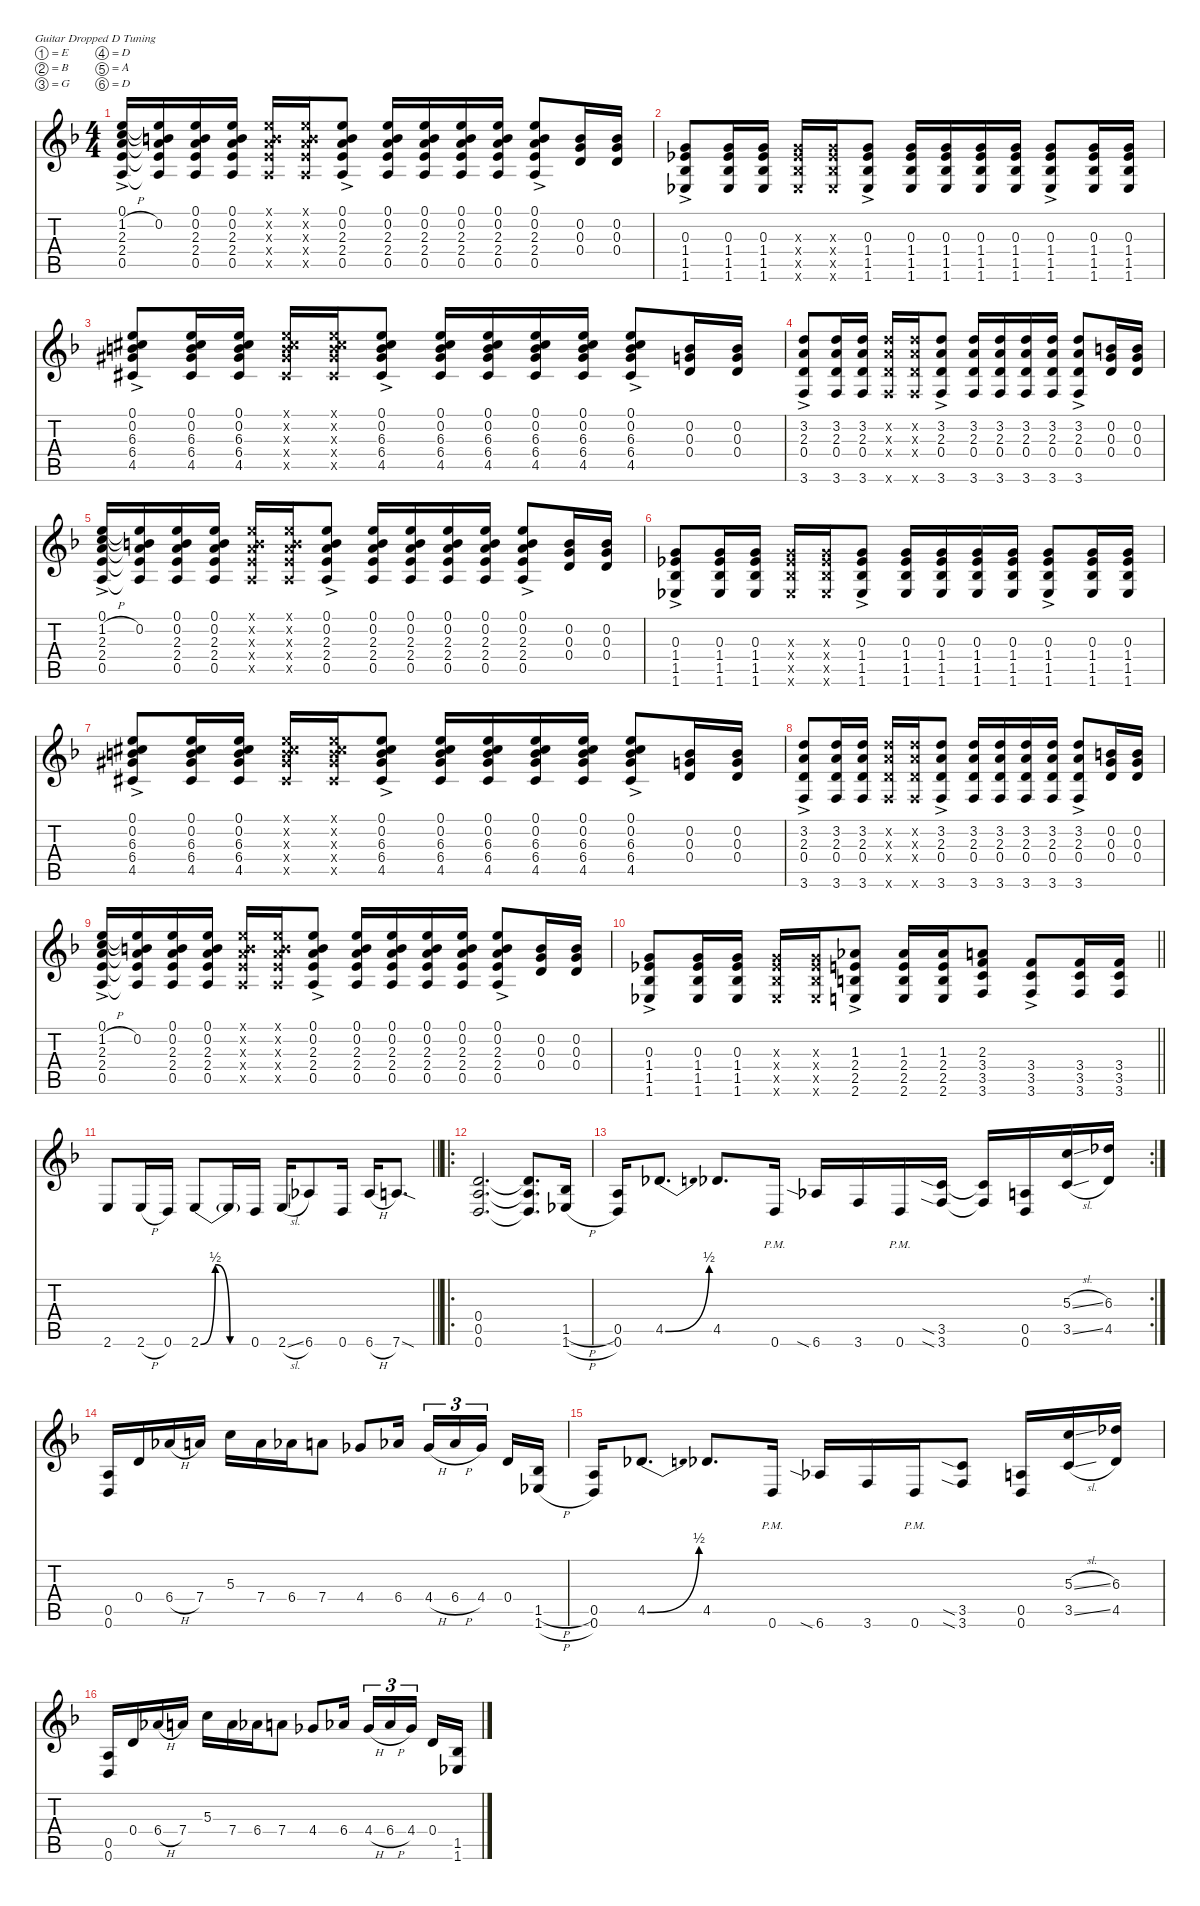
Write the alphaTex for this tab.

\defaultSystemsLayout 4
\hideDynamics
\bracketExtendMode nobrackets
\singleTrackTrackNamePolicy hidden
\multiTrackTrackNamePolicy hidden
\otherSystemsTrackNameOrientation horizontal
\track ("Guitar 1" "Guitar 1") {defaultSystemsLayout 4 instrument distortionguitar}
\staff {score tabs}
\tuning (E4 B3 G3 D3 A2 D2)
\ts (4 4)
\tempo (89 hide)
\clef g2
\ks dminor
(0.1{ac acc forcenatural} 1.2{h ac acc forcenatural} 2.3{ac acc forcenatural} 2.4{ac acc forcenatural} 0.5{ac acc forcenatural}).16{dy ff beam Up} (0.1{t acc forcenatural} 0.2{acc forcenatural} 2.3{t acc forcenatural} 2.4{t acc forcenatural} 0.5{t acc forcenatural}).16{beam Up} (0.1{acc forcenatural} 0.2{acc forcenatural} 2.3{acc forcenatural} 2.4{acc forcenatural} 0.5{acc forcenatural}).16{beam Up} (0.1{acc forcenatural} 0.2{acc forcenatural} 2.3{acc forcenatural} 2.4{acc forcenatural} 0.5{acc forcenatural}).16{beam Up} (0.1{x acc forcenatural} 0.2{x acc forcenatural} 2.3{x acc forcenatural} 2.4{x acc forcenatural} 0.5{x acc forcenatural}).16{beam Up} (0.1{x acc forcenatural} 0.2{x acc forcenatural} 2.3{x acc forcenatural} 2.4{x acc forcenatural} 0.5{x acc forcenatural}).16{beam Up} (0.1{ac acc forcenatural} 0.2{ac acc forcenatural} 2.3{ac acc forcenatural} 2.4{ac acc forcenatural} 0.5{ac acc forcenatural}).8{beam Up} (0.1{acc forcenatural} 0.2{acc forcenatural} 2.3{acc forcenatural} 2.4{acc forcenatural} 0.5{acc forcenatural}).16{beam Up} (0.1{acc forcenatural} 0.2{acc forcenatural} 2.3{acc forcenatural} 2.4{acc forcenatural} 0.5{acc forcenatural}).16{beam Up} (0.1{acc forcenatural} 0.2{acc forcenatural} 2.3{acc forcenatural} 2.4{acc forcenatural} 0.5{acc forcenatural}).16{beam Up} (0.1{acc forcenatural} 0.2{acc forcenatural} 2.3{acc forcenatural} 2.4{acc forcenatural} 0.5{acc forcenatural}).16{beam Up} (0.1{ac acc forcenatural} 0.2{ac acc forcenatural} 2.3{ac acc forcenatural} 2.4{ac acc forcenatural} 0.5{ac acc forcenatural}).8{beam Up} (0.2{acc forcenatural} 0.3{acc forcenatural} 0.4{acc forcenatural}).16{beam Up} (0.2{acc forcenatural} 0.3{acc forcenatural} 0.4{acc forcenatural}).16{beam Up} |
\tempo (88 hide)
(0.3{ac acc forcenatural} 1.4{ac acc b} 1.5{ac acc b} 1.6{ac acc b}).8{beam Up} (0.3{acc forcenatural} 1.4{acc b} 1.5{acc b} 1.6{acc b}).16{beam Up} (0.3{acc forcenatural} 1.4{acc b} 1.5{acc b} 1.6{acc b}).16{beam Up} (0.3{x acc forcenatural} 1.4{x acc b} 1.5{x acc b} 1.6{x acc b}).16{beam Up} (0.3{x acc forcenatural} 1.4{x acc b} 1.5{x acc b} 1.6{x acc b}).16{beam Up} (0.3{ac acc forcenatural} 1.4{ac acc b} 1.5{ac acc b} 1.6{ac acc b}).8{beam Up} (0.3{acc forcenatural} 1.4{acc b} 1.5{acc b} 1.6{acc b}).16{beam Up} (0.3{acc forcenatural} 1.4{acc b} 1.5{acc b} 1.6{acc b}).16{beam Up} (0.3{acc forcenatural} 1.4{acc b} 1.5{acc b} 1.6{acc b}).16{beam Up} (0.3{acc forcenatural} 1.4{acc b} 1.5{acc b} 1.6{acc b}).16{beam Up} (0.3{ac acc forcenatural} 1.4{ac acc b} 1.5{ac acc b} 1.6{ac acc b}).8{beam Up} (0.3{acc forcenatural} 1.4{acc b} 1.5{acc b} 1.6{acc b}).16{beam Up} (0.3{acc forcenatural} 1.4{acc b} 1.5{acc b} 1.6{acc b}).16{beam Up} |
\tempo (89 hide)
(0.1{ac acc forcenatural} 0.2{ac acc forcenatural} 6.3{ac acc #} 6.4{ac acc #} 4.5{ac acc #}).8{dy mp beam Up} (0.1{acc forcenatural} 0.2{acc forcenatural} 6.3{acc #} 6.4{acc #} 4.5{acc #}).16{dy mf beam Up} (0.1{acc forcenatural} 0.2{acc forcenatural} 6.3{acc #} 6.4{acc #} 4.5{acc #}).16{beam Up} (0.1{x acc forcenatural} 0.2{x acc forcenatural} 6.3{x acc #} 6.4{x acc #} 4.5{x acc #}).16{beam Up} (0.1{x acc forcenatural} 0.2{x acc forcenatural} 6.3{x acc #} 6.4{x acc #} 4.5{x acc #}).16{beam Up} (0.1{ac acc forcenatural} 0.2{ac acc forcenatural} 6.3{ac acc #} 6.4{ac acc #} 4.5{ac acc #}).8{beam Up} (0.1{acc forcenatural} 0.2{acc forcenatural} 6.3{acc #} 6.4{acc #} 4.5{acc #}).16{beam Up} (0.1{acc forcenatural} 0.2{acc forcenatural} 6.3{acc #} 6.4{acc #} 4.5{acc #}).16{beam Up} (0.1{acc forcenatural} 0.2{acc forcenatural} 6.3{acc #} 6.4{acc #} 4.5{acc #}).16{beam Up} (0.1{acc forcenatural} 0.2{acc forcenatural} 6.3{acc #} 6.4{acc #} 4.5{acc #}).16{beam Up} (0.1{ac acc forcenatural} 0.2{ac acc forcenatural} 6.3{ac acc #} 6.4{ac acc #} 4.5{ac acc #}).8{beam Up} (0.2{acc forcenatural} 0.3{acc forcenatural} 0.4{acc forcenatural}).16{beam Up} (0.2{acc forcenatural} 0.3{acc forcenatural} 0.4{acc forcenatural}).16{beam Up} |
\tempo (88 hide)
(3.2{ac acc forcenatural} 2.3{ac acc forcenatural} 0.4{ac acc forcenatural} 3.6{ac acc forcenatural}).8{dy ff beam Up} (3.2{acc forcenatural} 2.3{acc forcenatural} 0.4{acc forcenatural} 3.6{acc forcenatural}).16{beam Up} (3.2{acc forcenatural} 2.3{acc forcenatural} 0.4{acc forcenatural} 3.6{acc forcenatural}).16{beam Up} (3.2{x acc forcenatural} 2.3{x acc forcenatural} 0.4{x acc forcenatural} 3.6{x acc forcenatural}).16{beam Up} (3.2{x acc forcenatural} 2.3{x acc forcenatural} 0.4{x acc forcenatural} 3.6{x acc forcenatural}).16{beam Up} (3.2{ac acc forcenatural} 2.3{ac acc forcenatural} 0.4{ac acc forcenatural} 3.6{ac acc forcenatural}).8{beam Up} (3.2{acc forcenatural} 2.3{acc forcenatural} 0.4{acc forcenatural} 3.6{acc forcenatural}).16{beam Up} (3.2{acc forcenatural} 2.3{acc forcenatural} 0.4{acc forcenatural} 3.6{acc forcenatural}).16{beam Up} (3.2{acc forcenatural} 2.3{acc forcenatural} 0.4{acc forcenatural} 3.6{acc forcenatural}).16{beam Up} (3.2{acc forcenatural} 2.3{acc forcenatural} 0.4{acc forcenatural} 3.6{acc forcenatural}).16{beam Up} (3.2{ac acc forcenatural} 2.3{ac acc forcenatural} 0.4{ac acc forcenatural} 3.6{ac acc forcenatural}).8{beam Up} (0.2{acc forcenatural} 0.3{acc forcenatural} 0.4{acc forcenatural}).16{beam Up} (0.2{acc forcenatural} 0.3{acc forcenatural} 0.4{acc forcenatural}).16{beam Up} |
\tempo (89 hide)
\tempo (88 0.99375 hide)
(0.1{ac acc forcenatural} 1.2{h ac acc forcenatural} 2.3{ac acc forcenatural} 2.4{ac acc forcenatural} 0.5{ac acc forcenatural}).16{beam Up} (0.1{t acc forcenatural} 0.2{acc forcenatural} 2.3{t acc forcenatural} 2.4{t acc forcenatural} 0.5{t acc forcenatural}).16{beam Up} (0.1{acc forcenatural} 0.2{acc forcenatural} 2.3{acc forcenatural} 2.4{acc forcenatural} 0.5{acc forcenatural}).16{beam Up} (0.1{acc forcenatural} 0.2{acc forcenatural} 2.3{acc forcenatural} 2.4{acc forcenatural} 0.5{acc forcenatural}).16{beam Up} (0.1{x acc forcenatural} 0.2{x acc forcenatural} 2.3{x acc forcenatural} 2.4{x acc forcenatural} 0.5{x acc forcenatural}).16{beam Up} (0.1{x acc forcenatural} 0.2{x acc forcenatural} 2.3{x acc forcenatural} 2.4{x acc forcenatural} 0.5{x acc forcenatural}).16{beam Up} (0.1{ac acc forcenatural} 0.2{ac acc forcenatural} 2.3{ac acc forcenatural} 2.4{ac acc forcenatural} 0.5{ac acc forcenatural}).8{beam Up} (0.1{acc forcenatural} 0.2{acc forcenatural} 2.3{acc forcenatural} 2.4{acc forcenatural} 0.5{acc forcenatural}).16{beam Up} (0.1{acc forcenatural} 0.2{acc forcenatural} 2.3{acc forcenatural} 2.4{acc forcenatural} 0.5{acc forcenatural}).16{beam Up} (0.1{acc forcenatural} 0.2{acc forcenatural} 2.3{acc forcenatural} 2.4{acc forcenatural} 0.5{acc forcenatural}).16{beam Up} (0.1{acc forcenatural} 0.2{acc forcenatural} 2.3{acc forcenatural} 2.4{acc forcenatural} 0.5{acc forcenatural}).16{beam Up} (0.1{ac acc forcenatural} 0.2{ac acc forcenatural} 2.3{ac acc forcenatural} 2.4{ac acc forcenatural} 0.5{ac acc forcenatural}).8{beam Up} (0.2{acc forcenatural} 0.3{acc forcenatural} 0.4{acc forcenatural}).16{beam Up} (0.2{acc forcenatural} 0.3{acc forcenatural} 0.4{acc forcenatural}).16{beam Up} |
(0.3{ac acc forcenatural} 1.4{ac acc b} 1.5{ac acc b} 1.6{ac acc b}).8{beam Up} (0.3{acc forcenatural} 1.4{acc b} 1.5{acc b} 1.6{acc b}).16{beam Up} (0.3{acc forcenatural} 1.4{acc b} 1.5{acc b} 1.6{acc b}).16{beam Up} (0.3{x acc forcenatural} 1.4{x acc b} 1.5{x acc b} 1.6{x acc b}).16{beam Up} (0.3{x acc forcenatural} 1.4{x acc b} 1.5{x acc b} 1.6{x acc b}).16{beam Up} (0.3{ac acc forcenatural} 1.4{ac acc b} 1.5{ac acc b} 1.6{ac acc b}).8{beam Up} (0.3{acc forcenatural} 1.4{acc b} 1.5{acc b} 1.6{acc b}).16{beam Up} (0.3{acc forcenatural} 1.4{acc b} 1.5{acc b} 1.6{acc b}).16{beam Up} (0.3{acc forcenatural} 1.4{acc b} 1.5{acc b} 1.6{acc b}).16{beam Up} (0.3{acc forcenatural} 1.4{acc b} 1.5{acc b} 1.6{acc b}).16{beam Up} (0.3{ac acc forcenatural} 1.4{ac acc b} 1.5{ac acc b} 1.6{ac acc b}).8{beam Up} (0.3{acc forcenatural} 1.4{acc b} 1.5{acc b} 1.6{acc b}).16{beam Up} (0.3{acc forcenatural} 1.4{acc b} 1.5{acc b} 1.6{acc b}).16{beam Up} |
\tempo (89 0.00625 hide)
\tempo (88 0.99375 hide)
(0.1{ac acc forcenatural} 0.2{ac acc forcenatural} 6.3{ac acc #} 6.4{ac acc #} 4.5{ac acc #}).8{dy mp beam Up} (0.1{acc forcenatural} 0.2{acc forcenatural} 6.3{acc #} 6.4{acc #} 4.5{acc #}).16{dy mf beam Up} (0.1{acc forcenatural} 0.2{acc forcenatural} 6.3{acc #} 6.4{acc #} 4.5{acc #}).16{beam Up} (0.1{x acc forcenatural} 0.2{x acc forcenatural} 6.3{x acc #} 6.4{x acc #} 4.5{x acc #}).16{beam Up} (0.1{x acc forcenatural} 0.2{x acc forcenatural} 6.3{x acc #} 6.4{x acc #} 4.5{x acc #}).16{beam Up} (0.1{ac acc forcenatural} 0.2{ac acc forcenatural} 6.3{ac acc #} 6.4{ac acc #} 4.5{ac acc #}).8{beam Up} (0.1{acc forcenatural} 0.2{acc forcenatural} 6.3{acc #} 6.4{acc #} 4.5{acc #}).16{beam Up} (0.1{acc forcenatural} 0.2{acc forcenatural} 6.3{acc #} 6.4{acc #} 4.5{acc #}).16{beam Up} (0.1{acc forcenatural} 0.2{acc forcenatural} 6.3{acc #} 6.4{acc #} 4.5{acc #}).16{beam Up} (0.1{acc forcenatural} 0.2{acc forcenatural} 6.3{acc #} 6.4{acc #} 4.5{acc #}).16{beam Up} (0.1{ac acc forcenatural} 0.2{ac acc forcenatural} 6.3{ac acc #} 6.4{ac acc #} 4.5{ac acc #}).8{beam Up} (0.2{acc forcenatural} 0.3{acc forcenatural} 0.4{acc forcenatural}).16{beam Up} (0.2{acc forcenatural} 0.3{acc forcenatural} 0.4{acc forcenatural}).16{beam Up} |
(3.2{ac acc forcenatural} 2.3{ac acc forcenatural} 0.4{ac acc forcenatural} 3.6{ac acc forcenatural}).8{dy ff beam Up} (3.2{acc forcenatural} 2.3{acc forcenatural} 0.4{acc forcenatural} 3.6{acc forcenatural}).16{beam Up} (3.2{acc forcenatural} 2.3{acc forcenatural} 0.4{acc forcenatural} 3.6{acc forcenatural}).16{beam Up} (3.2{x acc forcenatural} 2.3{x acc forcenatural} 0.4{x acc forcenatural} 3.6{x acc forcenatural}).16{beam Up} (3.2{x acc forcenatural} 2.3{x acc forcenatural} 0.4{x acc forcenatural} 3.6{x acc forcenatural}).16{beam Up} (3.2{ac acc forcenatural} 2.3{ac acc forcenatural} 0.4{ac acc forcenatural} 3.6{ac acc forcenatural}).8{beam Up} (3.2{acc forcenatural} 2.3{acc forcenatural} 0.4{acc forcenatural} 3.6{acc forcenatural}).16{beam Up} (3.2{acc forcenatural} 2.3{acc forcenatural} 0.4{acc forcenatural} 3.6{acc forcenatural}).16{beam Up} (3.2{acc forcenatural} 2.3{acc forcenatural} 0.4{acc forcenatural} 3.6{acc forcenatural}).16{beam Up} (3.2{acc forcenatural} 2.3{acc forcenatural} 0.4{acc forcenatural} 3.6{acc forcenatural}).16{beam Up} (3.2{ac acc forcenatural} 2.3{ac acc forcenatural} 0.4{ac acc forcenatural} 3.6{ac acc forcenatural}).8{beam Up} (0.2{acc forcenatural} 0.3{acc forcenatural} 0.4{acc forcenatural}).16{beam Up} (0.2{acc forcenatural} 0.3{acc forcenatural} 0.4{acc forcenatural}).16{beam Up} |
\tempo (89 hide)
(0.1{ac acc forcenatural} 1.2{h ac acc forcenatural} 2.3{ac acc forcenatural} 2.4{ac acc forcenatural} 0.5{ac acc forcenatural}).16{beam Up} (0.1{t acc forcenatural} 0.2{acc forcenatural} 2.3{t acc forcenatural} 2.4{t acc forcenatural} 0.5{t acc forcenatural}).16{beam Up} (0.1{acc forcenatural} 0.2{acc forcenatural} 2.3{acc forcenatural} 2.4{acc forcenatural} 0.5{acc forcenatural}).16{beam Up} (0.1{acc forcenatural} 0.2{acc forcenatural} 2.3{acc forcenatural} 2.4{acc forcenatural} 0.5{acc forcenatural}).16{beam Up} (0.1{x acc forcenatural} 0.2{x acc forcenatural} 2.3{x acc forcenatural} 2.4{x acc forcenatural} 0.5{x acc forcenatural}).16{beam Up} (0.1{x acc forcenatural} 0.2{x acc forcenatural} 2.3{x acc forcenatural} 2.4{x acc forcenatural} 0.5{x acc forcenatural}).16{beam Up} (0.1{ac acc forcenatural} 0.2{ac acc forcenatural} 2.3{ac acc forcenatural} 2.4{ac acc forcenatural} 0.5{ac acc forcenatural}).8{beam Up} (0.1{acc forcenatural} 0.2{acc forcenatural} 2.3{acc forcenatural} 2.4{acc forcenatural} 0.5{acc forcenatural}).16{beam Up} (0.1{acc forcenatural} 0.2{acc forcenatural} 2.3{acc forcenatural} 2.4{acc forcenatural} 0.5{acc forcenatural}).16{beam Up} (0.1{acc forcenatural} 0.2{acc forcenatural} 2.3{acc forcenatural} 2.4{acc forcenatural} 0.5{acc forcenatural}).16{beam Up} (0.1{acc forcenatural} 0.2{acc forcenatural} 2.3{acc forcenatural} 2.4{acc forcenatural} 0.5{acc forcenatural}).16{beam Up} (0.1{ac acc forcenatural} 0.2{ac acc forcenatural} 2.3{ac acc forcenatural} 2.4{ac acc forcenatural} 0.5{ac acc forcenatural}).8{beam Up} (0.2{acc forcenatural} 0.3{acc forcenatural} 0.4{acc forcenatural}).16{beam Up} (0.2{acc forcenatural} 0.3{acc forcenatural} 0.4{acc forcenatural}).16{beam Up} |
\tempo (88 hide)
\barLineRight lightlight
(0.3{ac acc forcenatural} 1.4{ac acc b} 1.5{ac acc b} 1.6{ac acc b}).8{beam Up} (0.3{acc forcenatural} 1.4{acc b} 1.5{acc b} 1.6{acc b}).16{beam Up} (0.3{acc forcenatural} 1.4{acc b} 1.5{acc b} 1.6{acc b}).16{beam Up} (0.3{x acc forcenatural} 1.4{x acc b} 1.5{x acc b} 1.6{x acc b}).16{beam Up} (0.3{x acc forcenatural} 1.4{x acc b} 1.5{x acc b} 1.6{x acc b}).16{beam Up} (1.3{ac acc b} 2.4{ac acc forcenatural} 2.5{ac acc forcenatural} 2.6{ac acc forcenatural}).8{beam Up} (1.3{acc b} 2.4{acc forcenatural} 2.5{acc forcenatural} 2.6{acc forcenatural}).16{beam Up} (1.3{acc b} 2.4{acc forcenatural} 2.5{acc forcenatural} 2.6{acc forcenatural}).16{beam Up} (2.3{acc forcenatural} 3.4{acc forcenatural} 3.5{acc forcenatural} 3.6{acc forcenatural}).8{beam Up} (3.4{ac acc forcenatural} 3.5{ac acc forcenatural} 3.6{ac acc forcenatural}).8{beam Up} (3.4{acc forcenatural} 3.5{acc forcenatural} 3.6{acc forcenatural}).16{beam Up} (3.4{acc forcenatural} 3.5{acc forcenatural} 3.6{acc forcenatural}).16{beam Up} |
\tempo (89 0.00625 hide)
\barLineRight lightlight
2.6{acc forcenatural}.8{dy f beam Up} 2.6{h acc forcenatural}.16{beam Up} 0.6{acc forcenatural}.16{beam Up} 2.6{be (bendrelease 0 0 30 2 30 2 60 0) acc forcenatural}.8{beam Up} 2.6{be (hold 0 0 60 0) t acc forcenatural}.16{beam Up} 0.6{acc forcenatural}.16{beam Up} 2.6{sl acc forcenatural}.16{beam Up} 6.6{acc b}.8{beam Up} 0.6{acc forcenatural}.16{beam Up} 6.6{h acc b}.16{beam Up} 7.6{sod acc forcenatural}.8{d beam Up} |
\ro
\tempo (88 0.00625 hide)
(0.4{acc forcenatural} 0.5{acc forcenatural} 0.6{acc forcenatural}).2{d dy mf beam Up} (0.4{t acc forcenatural} 0.5{t acc forcenatural} 0.6{t acc forcenatural}).8{d beam Up} (1.5{h acc b} 1.6{h acc b}).16{beam Up} |
\rc 2
\tempo (89 hide)
(0.5{acc forcenatural} 0.6{acc forcenatural}).16{beam Up} 4.5{be (bend 4.2 0 52.8 2) acc b}.8{d beam Up} 4.5{acc b}.8{d beam Up} 0.6{pm acc forcenatural}.16{beam Up} 6.6{sia acc b}.16{beam Up} 3.6{acc forcenatural}.16{beam Up} 0.6{pm acc forcenatural}.16{beam Up} (3.5{sia acc forcenatural} 3.6{sia acc forcenatural}).16{beam Up} (3.5{t acc forcenatural} 3.6{t acc forcenatural}).16{beam Up} (0.5{acc forcenatural} 0.6{acc forcenatural}).16{beam Up} (5.3{sl acc forcenatural} 3.5{sl acc forcenatural}).16{beam Up} (6.3{acc b} 4.5{acc b}).16{beam Up} |
\tempo (88 hide)
\tempo (89 0.99375 hide)
(0.5{acc forcenatural} 0.6{acc forcenatural}).16{beam Up} 0.4{acc forcenatural}.16{beam Up} 6.4{h acc b}.16{beam Up} 7.4{acc forcenatural}.16{beam Up} 5.3{acc forcenatural}.16{beam Down} 7.4{acc forcenatural}.16{beam Down} 6.4{acc b}.16{beam Down} 7.4{acc forcenatural}.8{beam Down} 4.4{acc b}.8{beam Up} 6.4{acc b}.16{beam Up} 4.4{h acc b}.16{tu (3 2) beam Up} 6.4{h acc b}.16{tu (3 2) beam Up} 4.4{acc b}.16{tu (3 2) beam Up} 0.4{acc forcenatural}.16{beam Up} (1.5{h acc b} 1.6{h acc b}).16{beam Up} |
(0.5{acc forcenatural} 0.6{acc forcenatural}).16{beam Up} 4.5{be (bend 4.2 0 52.8 2) acc b}.8{d beam Up} 4.5{acc b}.8{d beam Up} 0.6{pm acc forcenatural}.16{beam Up} 6.6{sia acc b}.16{beam Up} 3.6{acc forcenatural}.16{beam Up} 0.6{pm acc forcenatural}.16{beam Up} (3.5{sia acc forcenatural} 3.6{sia acc forcenatural}).8{beam Up} (0.5{acc forcenatural} 0.6{acc forcenatural}).16{beam Up} (5.3{sl acc forcenatural} 3.5{sl acc forcenatural}).16{beam Up} (6.3{acc b} 4.5{acc b}).16{beam Up} |
\tempo (88 0.00625 hide)
\tempo (89 0.99375 hide)
(0.5{acc forcenatural} 0.6{acc forcenatural}).16{beam Up} 0.4{acc forcenatural}.16{beam Up} 6.4{h acc b}.16{beam Up} 7.4{acc forcenatural}.16{beam Up} 5.3{acc forcenatural}.16{beam Down} 7.4{acc forcenatural}.16{beam Down} 6.4{acc b}.16{beam Down} 7.4{acc forcenatural}.8{beam Down} 4.4{acc b}.8{beam Up} 6.4{acc b}.16{beam Up} 4.4{h acc b}.16{tu (3 2) beam Up} 6.4{h acc b}.16{tu (3 2) beam Up} 4.4{acc b}.16{tu (3 2) beam Up} 0.4{acc forcenatural}.16{beam Up} (1.5{h acc b} 1.6{h acc b}).16{beam Up}
